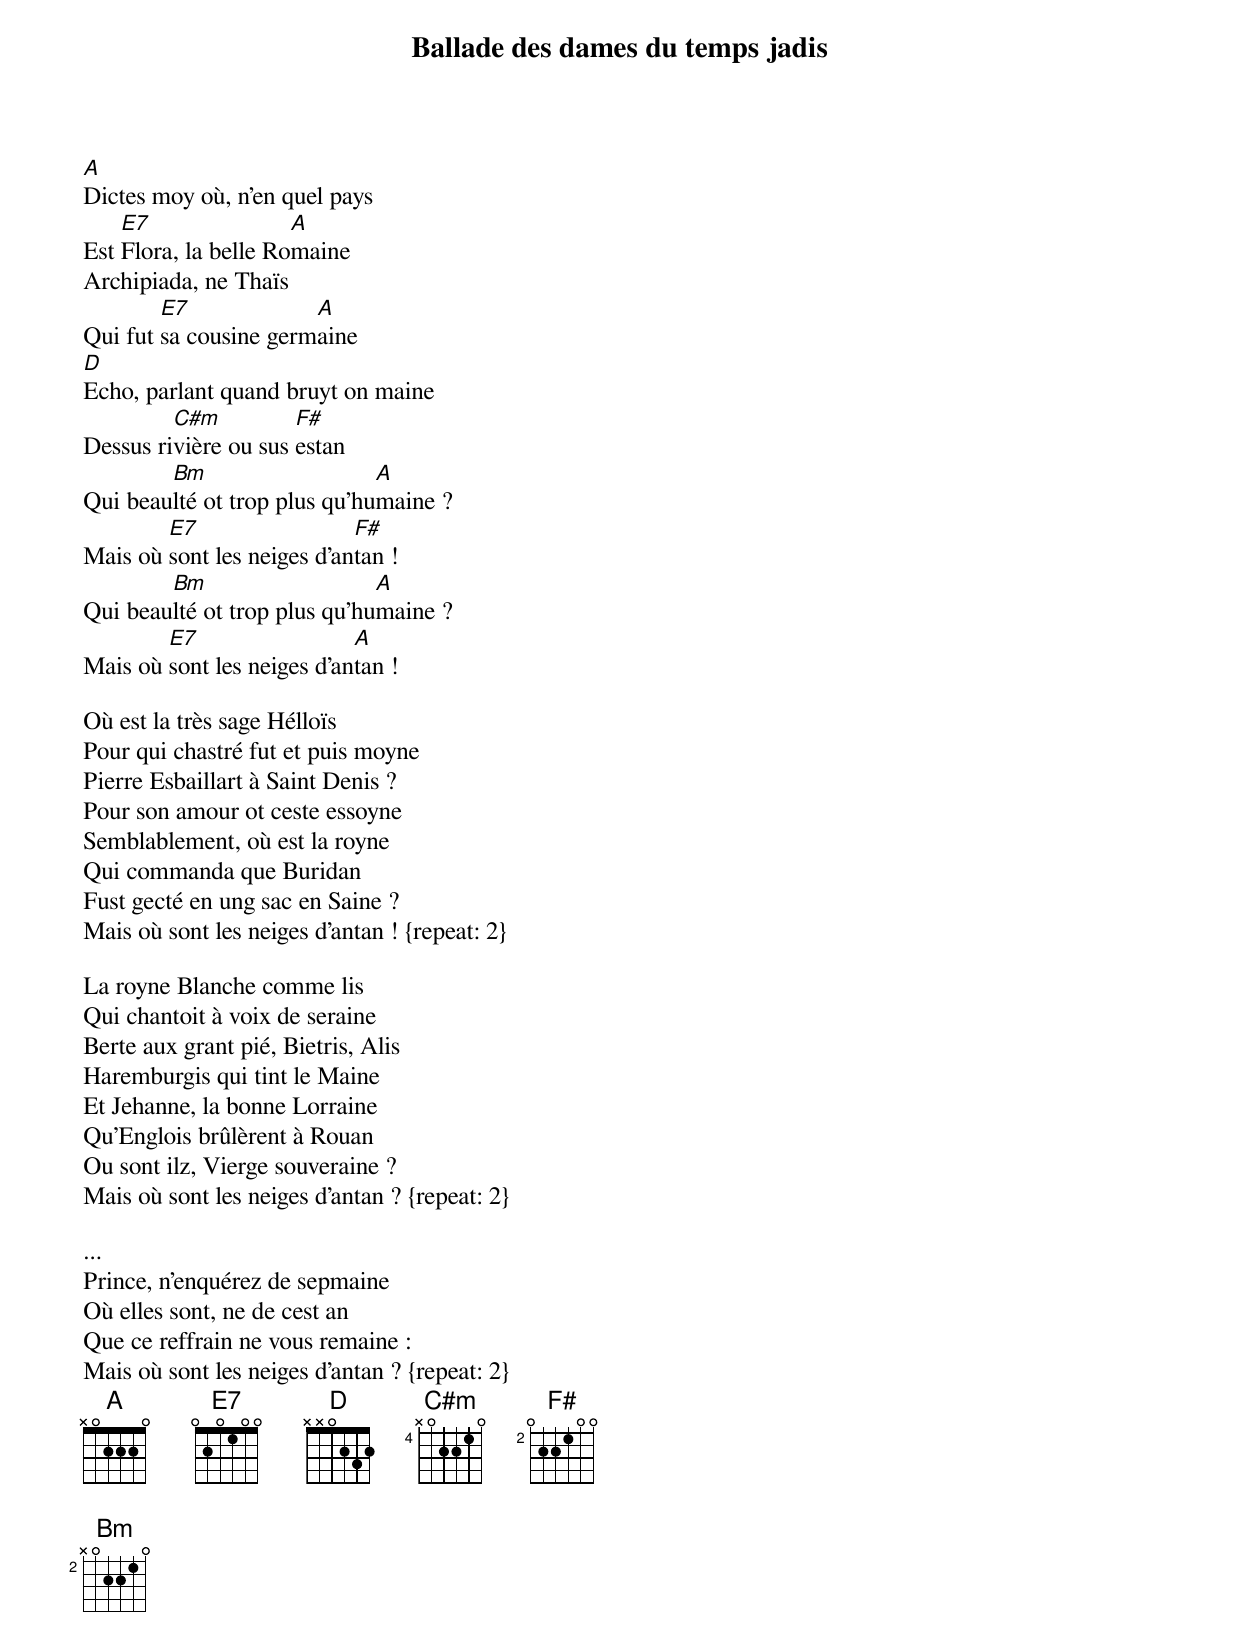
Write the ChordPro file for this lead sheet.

{title: Ballade des dames du temps jadis}
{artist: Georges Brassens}
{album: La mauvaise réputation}
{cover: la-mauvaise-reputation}
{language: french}
{columns: 2}
{define: A frets X 0 2 2 2 0}
{define: E7 frets 0 2 0 1 0 0}
{define: D frets X X 0 2 3 2}
{define: C#m base-fret 4 frets X 0 2 2 1 0}
{define: F# base-fret 2 frets 0 2 2 1 0 0}
{define: Bm base-fret 2 frets X 0 2 2 1 0}

[A]Dictes moy où, n'en quel pays
Est [E7]Flora, la belle Ro[A]maine
Archipiada, ne Thaïs
Qui fut [E7]sa cousine germ[A]aine
[D]Echo, parlant quand bruyt on maine
Dessus ri[C#m]vière ou sus [F#]estan
Qui beau[Bm]lté ot trop plus qu'hu[A]maine ?
Mais où [E7]sont les neiges d'an[F#]tan !
Qui beau[Bm]lté ot trop plus qu'hu[A]maine ?
Mais où [E7]sont les neiges d'an[A]tan !

Où est la très sage Hélloïs
Pour qui chastré fut et puis moyne
Pierre Esbaillart à Saint Denis ?
Pour son amour ot ceste essoyne
Semblablement, où est la royne
Qui commanda que Buridan
Fust gecté en ung sac en Saine ?
Mais où sont les neiges d'antan ! {repeat: 2}

La royne Blanche comme lis
Qui chantoit à voix de seraine
Berte aux grant pié, Bietris, Alis
Haremburgis qui tint le Maine
Et Jehanne, la bonne Lorraine
Qu'Englois brûlèrent à Rouan
Ou sont ilz, Vierge souveraine ?
Mais où sont les neiges d'antan ? {repeat: 2}

...
Prince, n'enquérez de sepmaine
Où elles sont, ne de cest an
Que ce reffrain ne vous remaine :
Mais où sont les neiges d'antan ? {repeat: 2}
